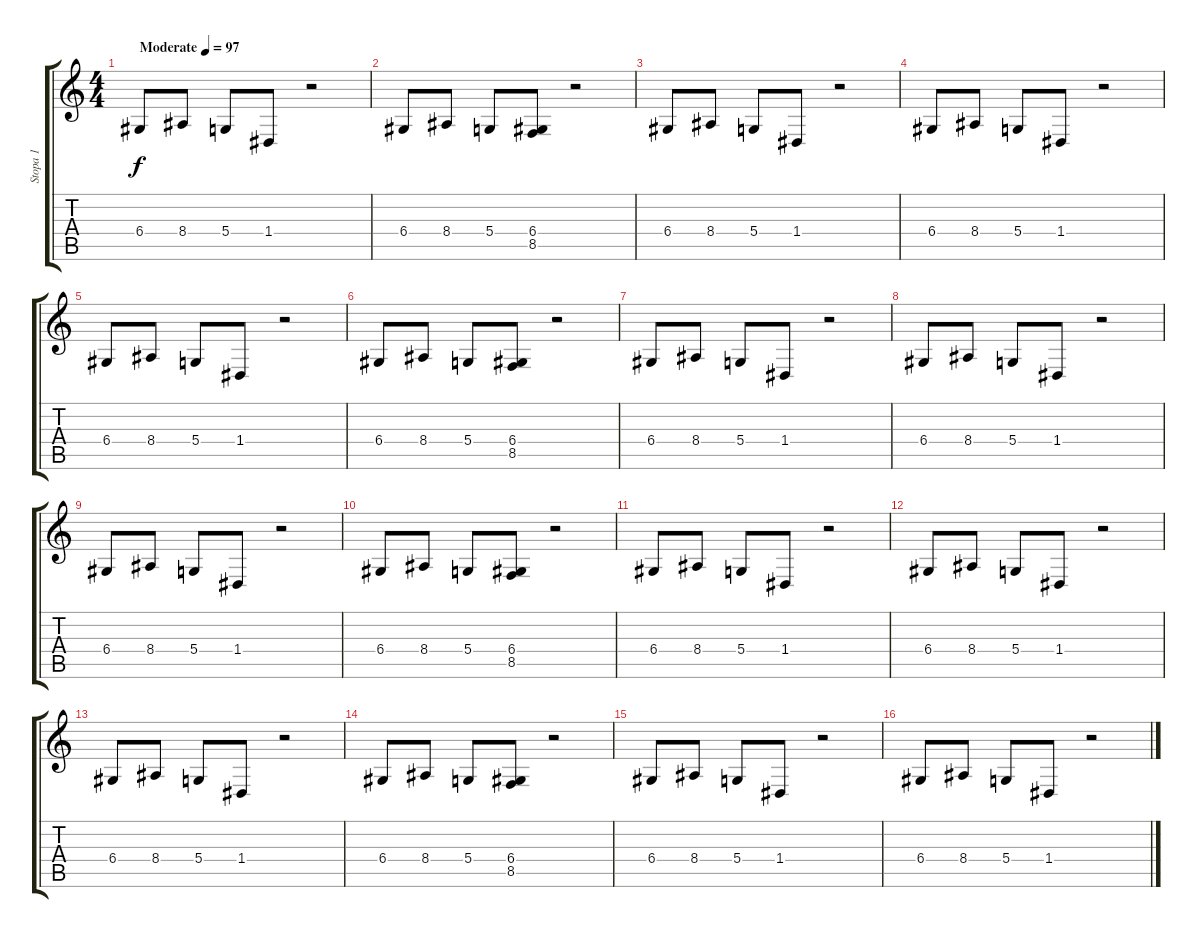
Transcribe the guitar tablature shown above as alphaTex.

\track ("Stopa 1" "Stopa 1") {instrument pizzicatostrings}
\staff {score tabs}
\tuning (E4 B3 G3 D3 A2 E2) {hide}
\ts (4 4)
\tempo (97 "Moderate")
\clef g2
\ks c
6.4.8{dy f instrument pizzicatostrings} 8.4.8 5.4.8 1.4.8 r.2 |
6.4.8 8.4.8 5.4.8 (6.4 8.5).8 r.2 |
6.4.8 8.4.8 5.4.8 1.4.8 r.2 |
6.4.8 8.4.8 5.4.8 1.4.8 r.2 |
6.4.8 8.4.8 5.4.8 1.4.8 r.2 |
6.4.8 8.4.8 5.4.8 (6.4 8.5).8 r.2 |
6.4.8 8.4.8 5.4.8 1.4.8 r.2 |
6.4.8 8.4.8 5.4.8 1.4.8 r.2 |
6.4.8 8.4.8 5.4.8 1.4.8 r.2 |
6.4.8 8.4.8 5.4.8 (6.4 8.5).8 r.2 |
6.4.8 8.4.8 5.4.8 1.4.8 r.2 |
6.4.8 8.4.8 5.4.8 1.4.8 r.2 |
6.4.8 8.4.8 5.4.8 1.4.8 r.2 |
6.4.8 8.4.8 5.4.8 (6.4 8.5).8 r.2 |
6.4.8 8.4.8 5.4.8 1.4.8 r.2 |
6.4.8 8.4.8 5.4.8 1.4.8 r.2
